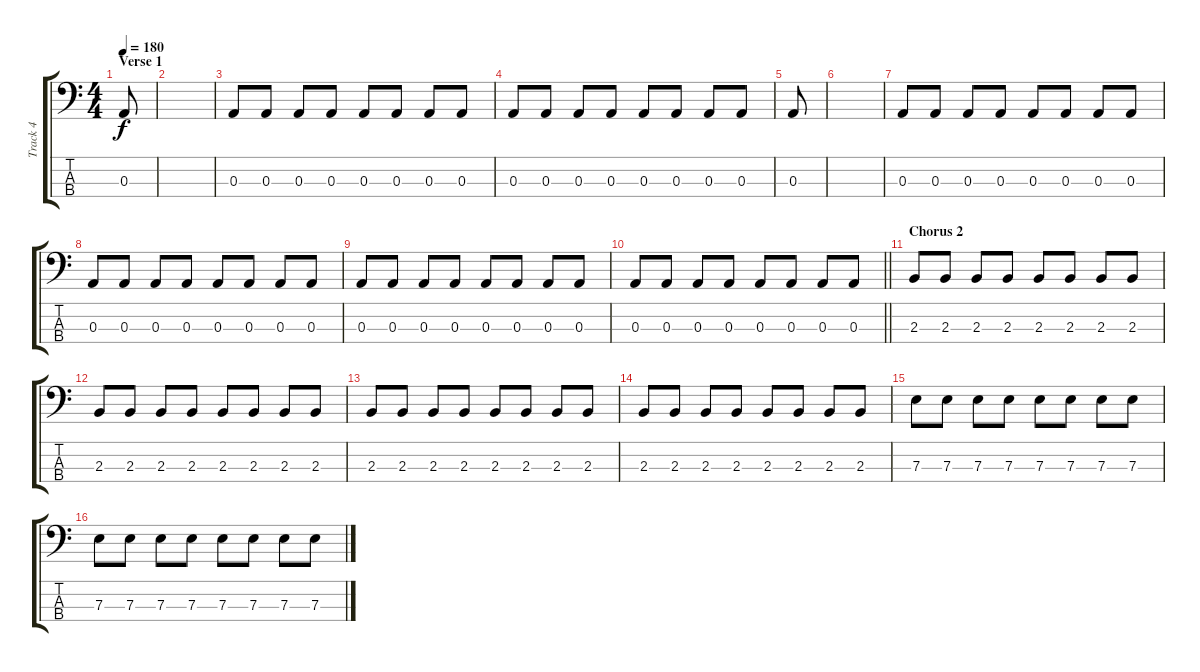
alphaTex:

\track ("Track 4" "Track 4") {instrument electricbassfinger}
\staff {score tabs}
\tuning (G2 D2 A1 E1) {hide}
\ts (4 4)
\section ("" "Verse 1")
\tempo 180
\clef f4
\ks c
0.3.8{dy f} |
|
0.3.8 0.3.8 0.3.8 0.3.8 0.3.8 0.3.8 0.3.8 0.3.8 |
0.3.8 0.3.8 0.3.8 0.3.8 0.3.8 0.3.8 0.3.8 0.3.8 |
0.3.8 |
|
0.3.8 0.3.8 0.3.8 0.3.8 0.3.8 0.3.8 0.3.8 0.3.8 |
0.3.8 0.3.8 0.3.8 0.3.8 0.3.8 0.3.8 0.3.8 0.3.8 |
0.3.8 0.3.8 0.3.8 0.3.8 0.3.8 0.3.8 0.3.8 0.3.8 |
\barLineRight lightlight
0.3.8 0.3.8 0.3.8 0.3.8 0.3.8 0.3.8 0.3.8 0.3.8 |
\section ("" "Chorus 2")
2.3.8 2.3.8 2.3.8 2.3.8 2.3.8 2.3.8 2.3.8 2.3.8 |
2.3.8 2.3.8 2.3.8 2.3.8 2.3.8 2.3.8 2.3.8 2.3.8 |
2.3.8 2.3.8 2.3.8 2.3.8 2.3.8 2.3.8 2.3.8 2.3.8 |
2.3.8 2.3.8 2.3.8 2.3.8 2.3.8 2.3.8 2.3.8 2.3.8 |
7.3.8 7.3.8 7.3.8 7.3.8 7.3.8 7.3.8 7.3.8 7.3.8 |
7.3.8 7.3.8 7.3.8 7.3.8 7.3.8 7.3.8 7.3.8 7.3.8
